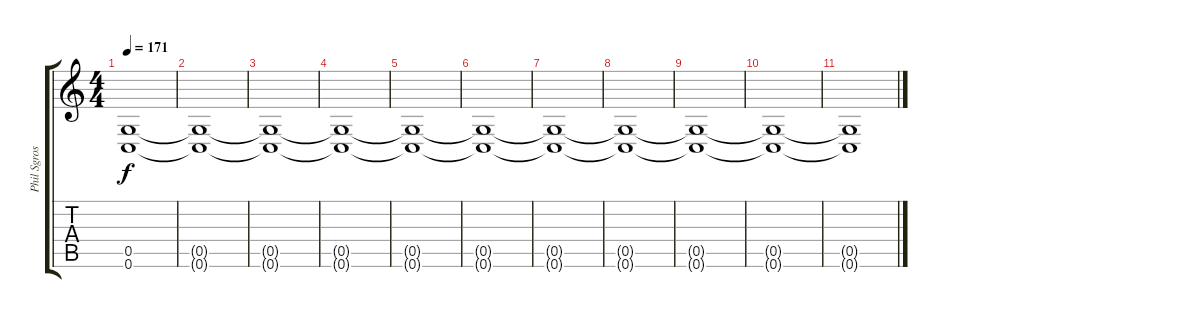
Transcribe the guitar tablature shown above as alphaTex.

\track ("Phil Sgrosso" "Phil Sgros") {instrument distortionguitar}
\staff {score tabs}
\tuning (D4 A3 F3 C3 G2 C2) {hide}
\ts (4 4)
\tempo 171
\clef g2
\ks c
(0.5 0.6).1{dy f} |
(0.5{t} 0.6{t}).1 |
(0.5{t} 0.6{t}).1 |
(0.5{t} 0.6{t}).1 |
(0.5{t} 0.6{t}).1 |
(0.5{t} 0.6{t}).1 |
(0.5{t} 0.6{t}).1 |
(0.5{t} 0.6{t}).1 |
(0.5{t} 0.6{t}).1 |
(0.5{t} 0.6{t}).1 |
(0.5{t} 0.6{t}).1
